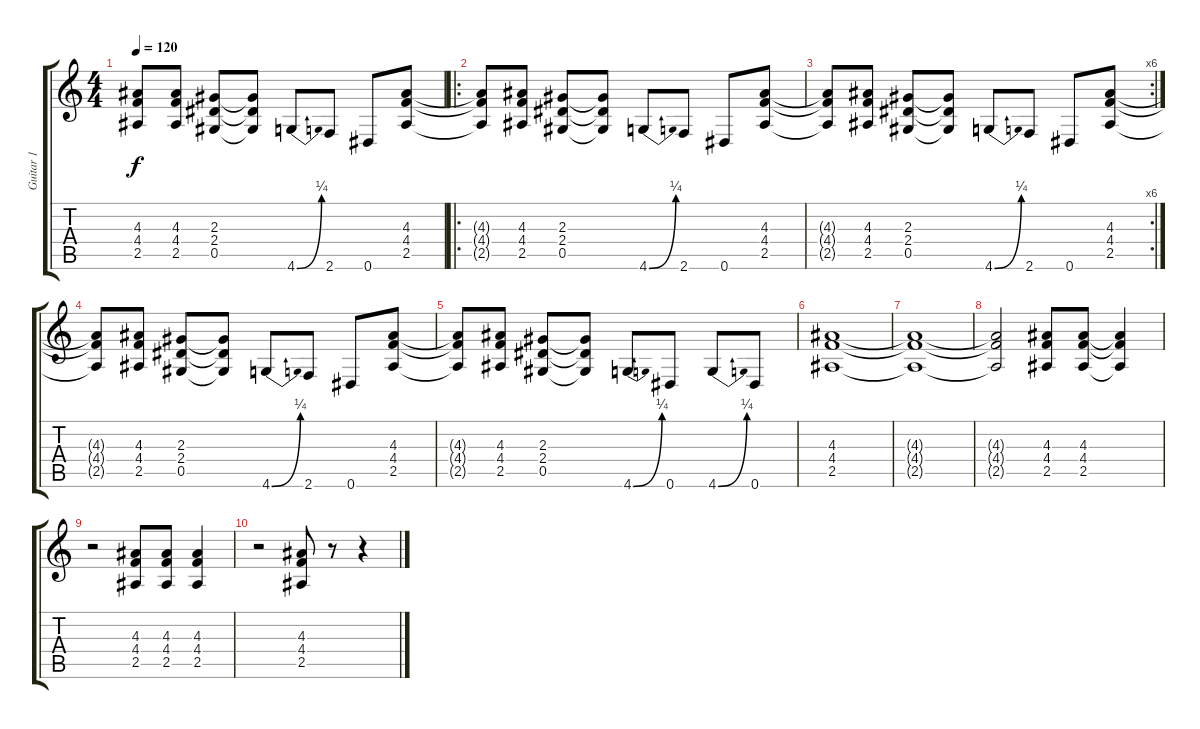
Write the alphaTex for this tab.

\track ("Guitar 1" "Guitar 1") {instrument overdrivenguitar}
\staff {score tabs}
\tuning (Eb4 Bb3 Gb3 Db3 Ab2 Eb2) {hide}
\ts (4 4)
\tempo 120
\clef g2
\ks c
(4.3{t} 4.4{t} 2.5{t}).8{dy f} (4.3 4.4 2.5).8 (2.3 2.4 0.5).8 (2.3{t} 2.4{t} 0.5{t}).8 4.6{be (bend 0 0 60 1)}.8 2.6.8 0.6.8 (4.3 4.4 2.5).8 |
\ro
(4.3{t} 4.4{t} 2.5{t}).8 (4.3 4.4 2.5).8 (2.3 2.4 0.5).8 (2.3{t} 2.4{t} 0.5{t}).8 4.6{be (bend 0 0 60 1)}.8 2.6.8 0.6.8 (4.3 4.4 2.5).8 |
\rc 6
(4.3{t} 4.4{t} 2.5{t}).8 (4.3 4.4 2.5).8 (2.3 2.4 0.5).8 (2.3{t} 2.4{t} 0.5{t}).8 4.6{be (bend 0 0 60 1)}.8 2.6.8 0.6.8 (4.3 4.4 2.5).8 |
(4.3{t} 4.4{t} 2.5{t}).8 (4.3 4.4 2.5).8 (2.3 2.4 0.5).8 (2.3{t} 2.4{t} 0.5{t}).8 4.6{be (bend 0 0 60 1)}.8 2.6.8 0.6.8 (4.3 4.4 2.5).8 |
(4.3{t} 4.4{t} 2.5{t}).8 (4.3 4.4 2.5).8 (2.3 2.4 0.5).8 (2.3{t} 2.4{t} 0.5{t}).8 4.6{be (bend 0 0 60 1)}.8 0.6.8 4.6{be (bend 0 0 60 1)}.8 0.6.8 |
(4.3 4.4 2.5).1 |
(4.3{t} 4.4{t} 2.5{t}).1 |
(4.3{t} 4.4{t} 2.5{t}).2 (4.3 4.4 2.5).8 (4.3 4.4 2.5).8 (4.3{t} 4.4{t} 2.5{t}).4 |
r.2 (4.3 4.4 2.5).8 (4.3 4.4 2.5).8 (4.3 4.4 2.5).4 |
r.2 (4.3 4.4 2.5).8 r.8 r.4
